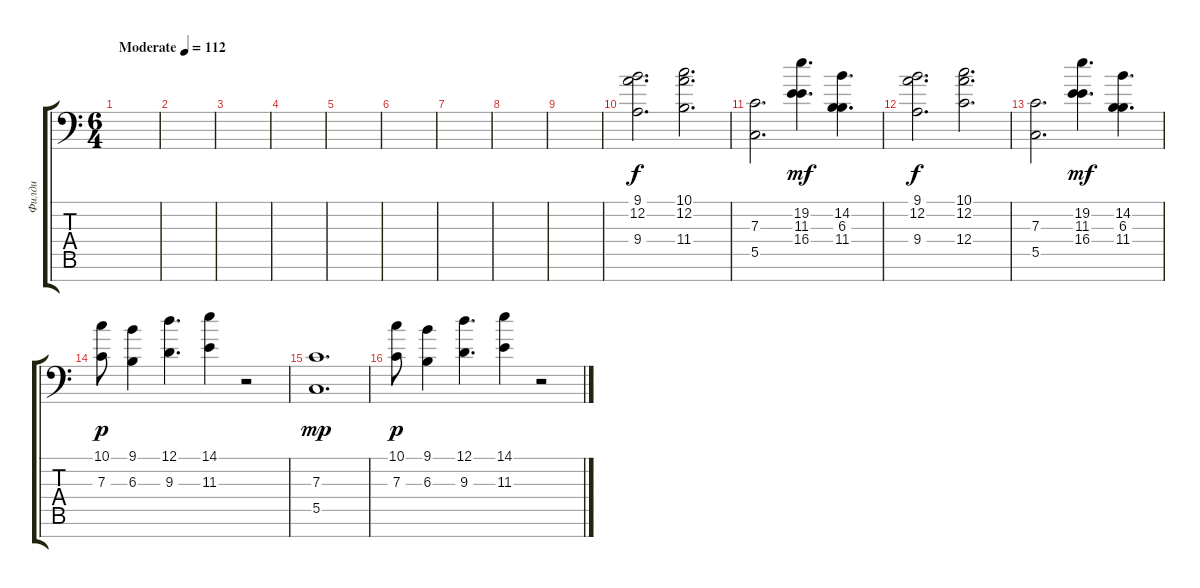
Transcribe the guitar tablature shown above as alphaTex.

\track ("Филди" "Филди") {instrument brightacousticpiano}
\staff {score tabs}
\tuning (D4 A3 F3 C3 G2 D2 A1) {hide}
\ts (6 4)
\tempo (112 "Moderate")
\clef f4
\ks c
|
|
|
|
|
|
|
|
|
(9.1 12.2 9.4).2{d} (10.1 12.2 11.4).2{d} |
(7.3 5.5).2{d} (19.2 11.3 16.4).4{d dy mf} (14.2 6.3 11.4).4{d} |
(9.1 12.2 9.4).2{d dy f} (10.1 12.2 12.4).2{d} |
(7.3 5.5).2{d} (19.2 11.3 16.4).4{d dy mf} (14.2 6.3 11.4).4{d} |
(10.1 7.3).8{dy p} (9.1 6.3).4 (12.1 9.3).4{d} (14.1 11.3).4 r.2 |
(7.3 5.5).1{d dy mp} |
(10.1 7.3).8{dy p} (9.1 6.3).4 (12.1 9.3).4{d} (14.1 11.3).4 r.2
